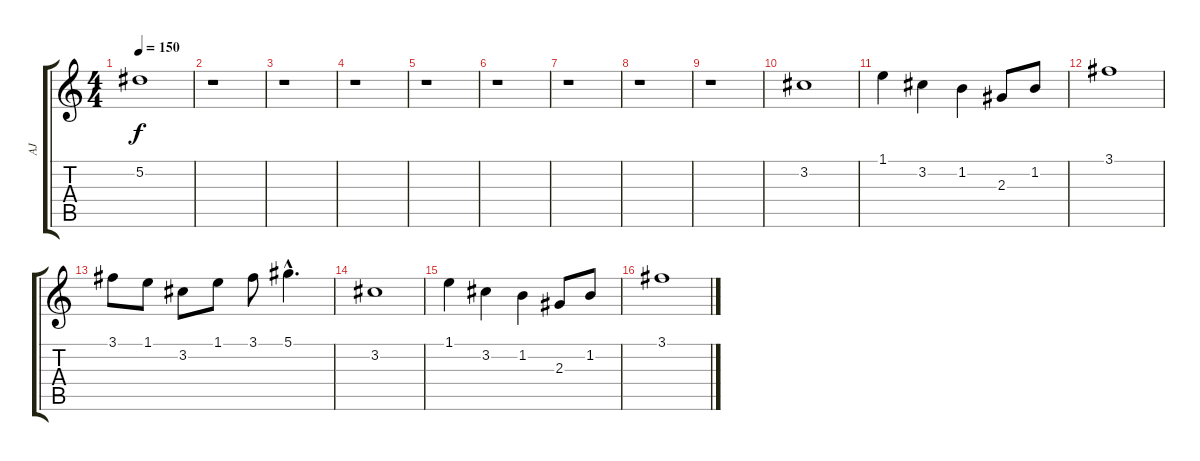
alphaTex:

\track ("AJ" "AJ") {instrument distortionguitar}
\staff {score tabs}
\tuning (Eb4 Bb3 Gb3 Db3 Ab2 Eb2) {hide}
\ts (4 4)
\tempo 150
\clef g2
\ks c
5.2.1{dy f} |
r.1 |
r.1 |
r.1 |
r.1 |
r.1 |
r.1 |
r.1 |
r.1 |
3.2.1 |
1.1.4 3.2.4 1.2.4 2.3.8 1.2.8 |
3.1.1 |
3.1.8 1.1.8 3.2.8 1.1.8 3.1.8 5.1{hac}.4{d} |
3.2.1 |
1.1.4 3.2.4 1.2.4 2.3.8 1.2.8 |
3.1.1
